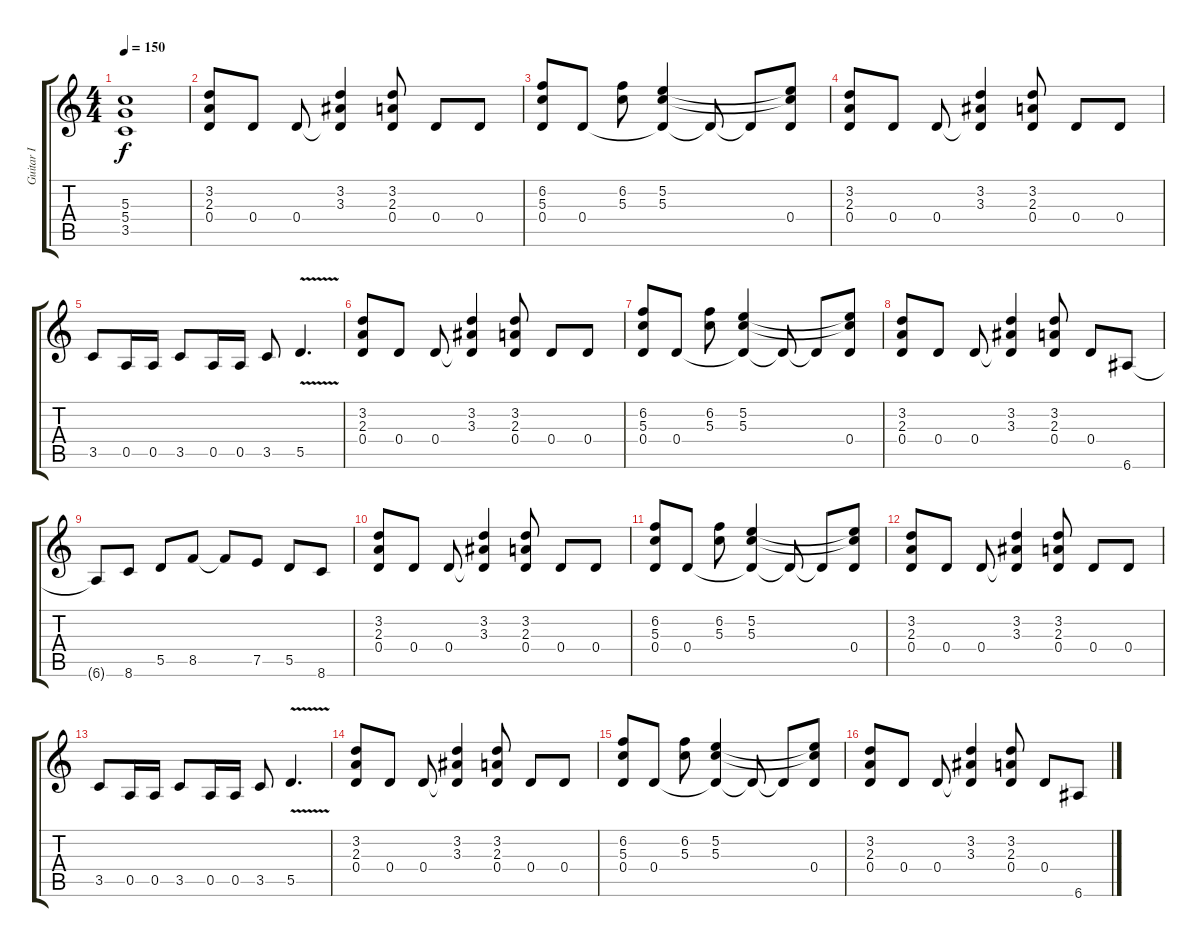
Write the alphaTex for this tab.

\track ("Guitar I" "Guitar I") {instrument distortionguitar}
\staff {score tabs}
\tuning (E4 B3 G3 D3 A2 E2) {hide}
\ts (4 4)
\tempo 150
\clef g2
\ks c
(5.3 5.4 3.5).1{dy f} |
(3.2 2.3 0.4).8 0.4.8 0.4.8 (3.2 3.3 0.4{t}).4 (3.2 2.3 0.4).8 0.4.8 0.4.8 |
(6.2 5.3 0.4).8 0.4.8 (6.2 5.3).8 (5.2 5.3 0.4{t}).4 0.4{t}.8 0.4{t}.8 (5.2{t} 5.3{t} 0.4).8 |
(3.2 2.3 0.4).8 0.4.8 0.4.8 (3.2 3.3 0.4{t}).4 (3.2 2.3 0.4).8 0.4.8 0.4.8 |
3.5.8 0.5.16 0.5.16 3.5.8 0.5.16 0.5.16 3.5.8 5.5{v}.4{d} |
(3.2 2.3 0.4).8 0.4.8 0.4.8 (3.2 3.3 0.4{t}).4 (3.2 2.3 0.4).8 0.4.8 0.4.8 |
(6.2 5.3 0.4).8 0.4.8 (6.2 5.3).8 (5.2 5.3 0.4{t}).4 0.4{t}.8 0.4{t}.8 (5.2{t} 5.3{t} 0.4).8 |
(3.2 2.3 0.4).8 0.4.8 0.4.8 (3.2 3.3 0.4{t}).4 (3.2 2.3 0.4).8 0.4.8 6.6.8 |
6.6{t}.8 8.6.8 5.5.8 8.5.8 8.5{t}.8 7.5.8 5.5.8 8.6.8 |
(3.2 2.3 0.4).8 0.4.8 0.4.8 (3.2 3.3 0.4{t}).4 (3.2 2.3 0.4).8 0.4.8 0.4.8 |
(6.2 5.3 0.4).8 0.4.8 (6.2 5.3).8 (5.2 5.3 0.4{t}).4 0.4{t}.8 0.4{t}.8 (5.2{t} 5.3{t} 0.4).8 |
(3.2 2.3 0.4).8 0.4.8 0.4.8 (3.2 3.3 0.4{t}).4 (3.2 2.3 0.4).8 0.4.8 0.4.8 |
3.5.8 0.5.16 0.5.16 3.5.8 0.5.16 0.5.16 3.5.8 5.5{v}.4{d} |
(3.2 2.3 0.4).8 0.4.8 0.4.8 (3.2 3.3 0.4{t}).4 (3.2 2.3 0.4).8 0.4.8 0.4.8 |
(6.2 5.3 0.4).8 0.4.8 (6.2 5.3).8 (5.2 5.3 0.4{t}).4 0.4{t}.8 0.4{t}.8 (5.2{t} 5.3{t} 0.4).8 |
(3.2 2.3 0.4).8 0.4.8 0.4.8 (3.2 3.3 0.4{t}).4 (3.2 2.3 0.4).8 0.4.8 6.6.8
